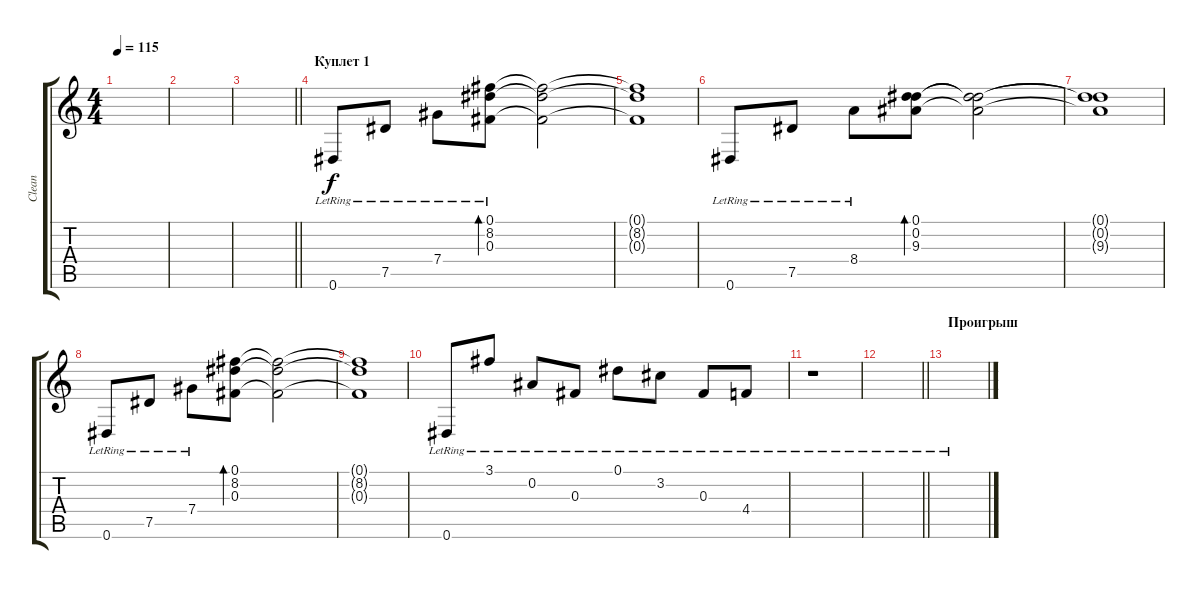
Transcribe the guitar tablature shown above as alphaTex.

\track ("Clean" "Clean") {instrument acousticguitarsteel}
\staff {score tabs}
\tuning (Eb4 Bb3 Gb3 Db3 Ab2 Eb2) {hide}
\ts (4 4)
\tempo 115
\clef g2
\ks c
|
|
\barLineRight lightlight
|
\section ("" "Куплет 1")
0.6{lr}.8 7.5{lr}.8 7.4{lr}.8 (0.1 8.2 0.3{lr}).8{bd 240} (0.1{t} 8.2{t} 0.3{t}).2 |
(0.1{t} 8.2{t} 0.3{t}).1 |
0.6{lr}.8 7.5{lr}.8 8.4{lr}.8 (0.1 0.2 9.3).8{bd 240} (0.1{t} 0.2{t} 9.3{t}).2 |
(0.1{t} 0.2{t} 9.3{t}).1 |
0.6{lr}.8 7.5{lr}.8 7.4{lr}.8 (0.1 8.2 0.3).8{bd 120} (0.1{t} 8.2{t} 0.3{t}).2 |
(0.1{t} 8.2{t} 0.3{t}).1 |
0.6{lr}.8 3.1{lr}.8 0.2{lr}.8 0.3{lr}.8 0.1{lr}.8 3.2{lr}.8 0.3{lr}.8 4.4{lr}.8 |
r.1 |
\barLineRight lightlight
|
\section ("" "Проигрыш")
